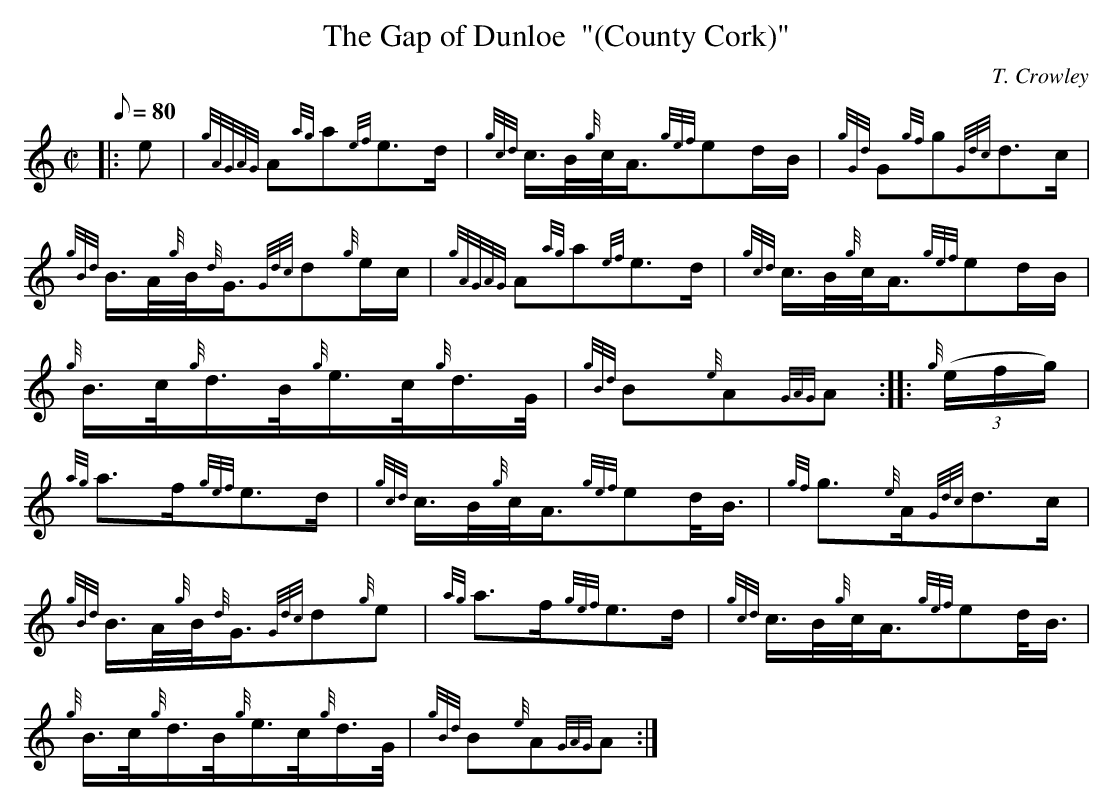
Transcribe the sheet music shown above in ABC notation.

X:1
T:The Gap of Dunloe  "(County Cork)"
M:C|
L:1/8
Q:80
C:T. Crowley
K:HP
|: e | \
{gAGAG}A{ag}a{ef}e3/2d/2 | \
{gcd}c3/4B/4{g}c/4A3/4{gef}ed/2B/2 | \
{gGd}G{gf}g{Gdc}d3/2c/2 |
{gBd}B3/4A/4{g}B/4{d}G3/4{Gdc}d{g}e/2c/2 | \
{gAGAG}A{ag}a{ef}e3/2d/2 | \
{gcd}c3/4B/4{g}c/4A3/4{gef}ed/2B/2 |
{g}B3/4c/4{g}d3/4B/4{g}e3/4c/4{g}d3/4G/4 | \
{gBd}B{e}A{GAG}A :: \
{g}((3e/2f/2g/2) |
{ag}a3/2f/2{gef}e3/2d/2 | \
{gcd}c3/4B/4{g}c/4A3/4{gef}ed/4B3/4 | \
{gf}g3/2{e}A/2{Gdc}d3/2c/2 |
{gBd}B3/4A/4{g}B/4{d}G3/4{Gdc}d{g}e | \
{ag}a3/2f/2{gef}e3/2d/2 | \
{gcd}c3/4B/4{g}c/4A3/4{gef}ed/4B3/4 |
{g}B3/4c/4{g}d3/4B/4{g}e3/4c/4{g}d3/4G/4 | \
{gBd}B{e}A{GAG}A :|
